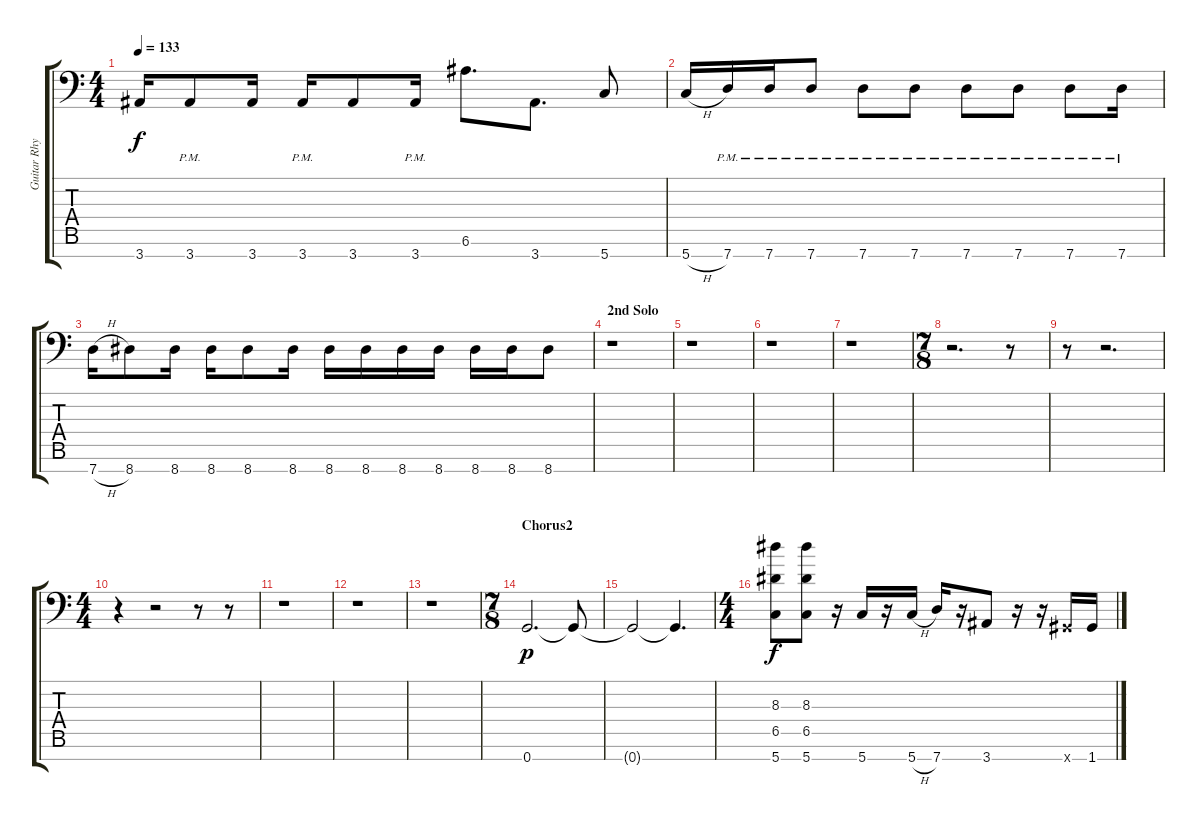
\track ("Guitar Rhythm1" "Guitar Rhy") {instrument distortionguitar}
\staff {score tabs}
\tuning (E4 B3 G3 D3 A2 E2 G1) {hide}
\ts (4 4)
\tempo 133
\clef f4
\ks c
3.7.16{dy f} 3.7{pm}.8 3.7.16 3.7{pm}.16 3.7.8 3.7{pm}.16 6.6.8{d} 3.7.8{d} 5.7.8 |
5.7{h}.16 7.7{pm}.16 7.7{pm}.16 7.7{pm}.8 7.7{pm}.8 7.7{pm}.8 7.7{pm}.8 7.7{pm}.8 7.7{pm}.8 7.7{pm}.16 |
7.7{h}.16 8.7.8 8.7.16 8.7.16 8.7.8 8.7.16 8.7.16 8.7.16 8.7.16 8.7.16 8.7.16 8.7.16 8.7.8 |
\section ("" "2nd Solo")
r.1 |
r.1 |
r.1 |
r.1 |
\ts (7 8)
r.2{d} r.8 |
r.8 r.2{d} |
\ts (4 4)
r.4 r.2 r.8 r.8 |
r.1 |
r.1 |
r.1 |
\ts (7 8)
\section ("" "Chorus2")
0.7.2{d dy p} 0.7{t}.8 |
0.7{t}.2 0.7{t}.4{d} |
\ts (4 4)
(8.3 6.5 5.7).8{dy f} (8.3 6.5 5.7).8 r.16 5.7.16 r.16 5.7{h}.16 7.7.16 r.16 3.7.8 r.16 r.16 1.7{x}.16 1.7.16
